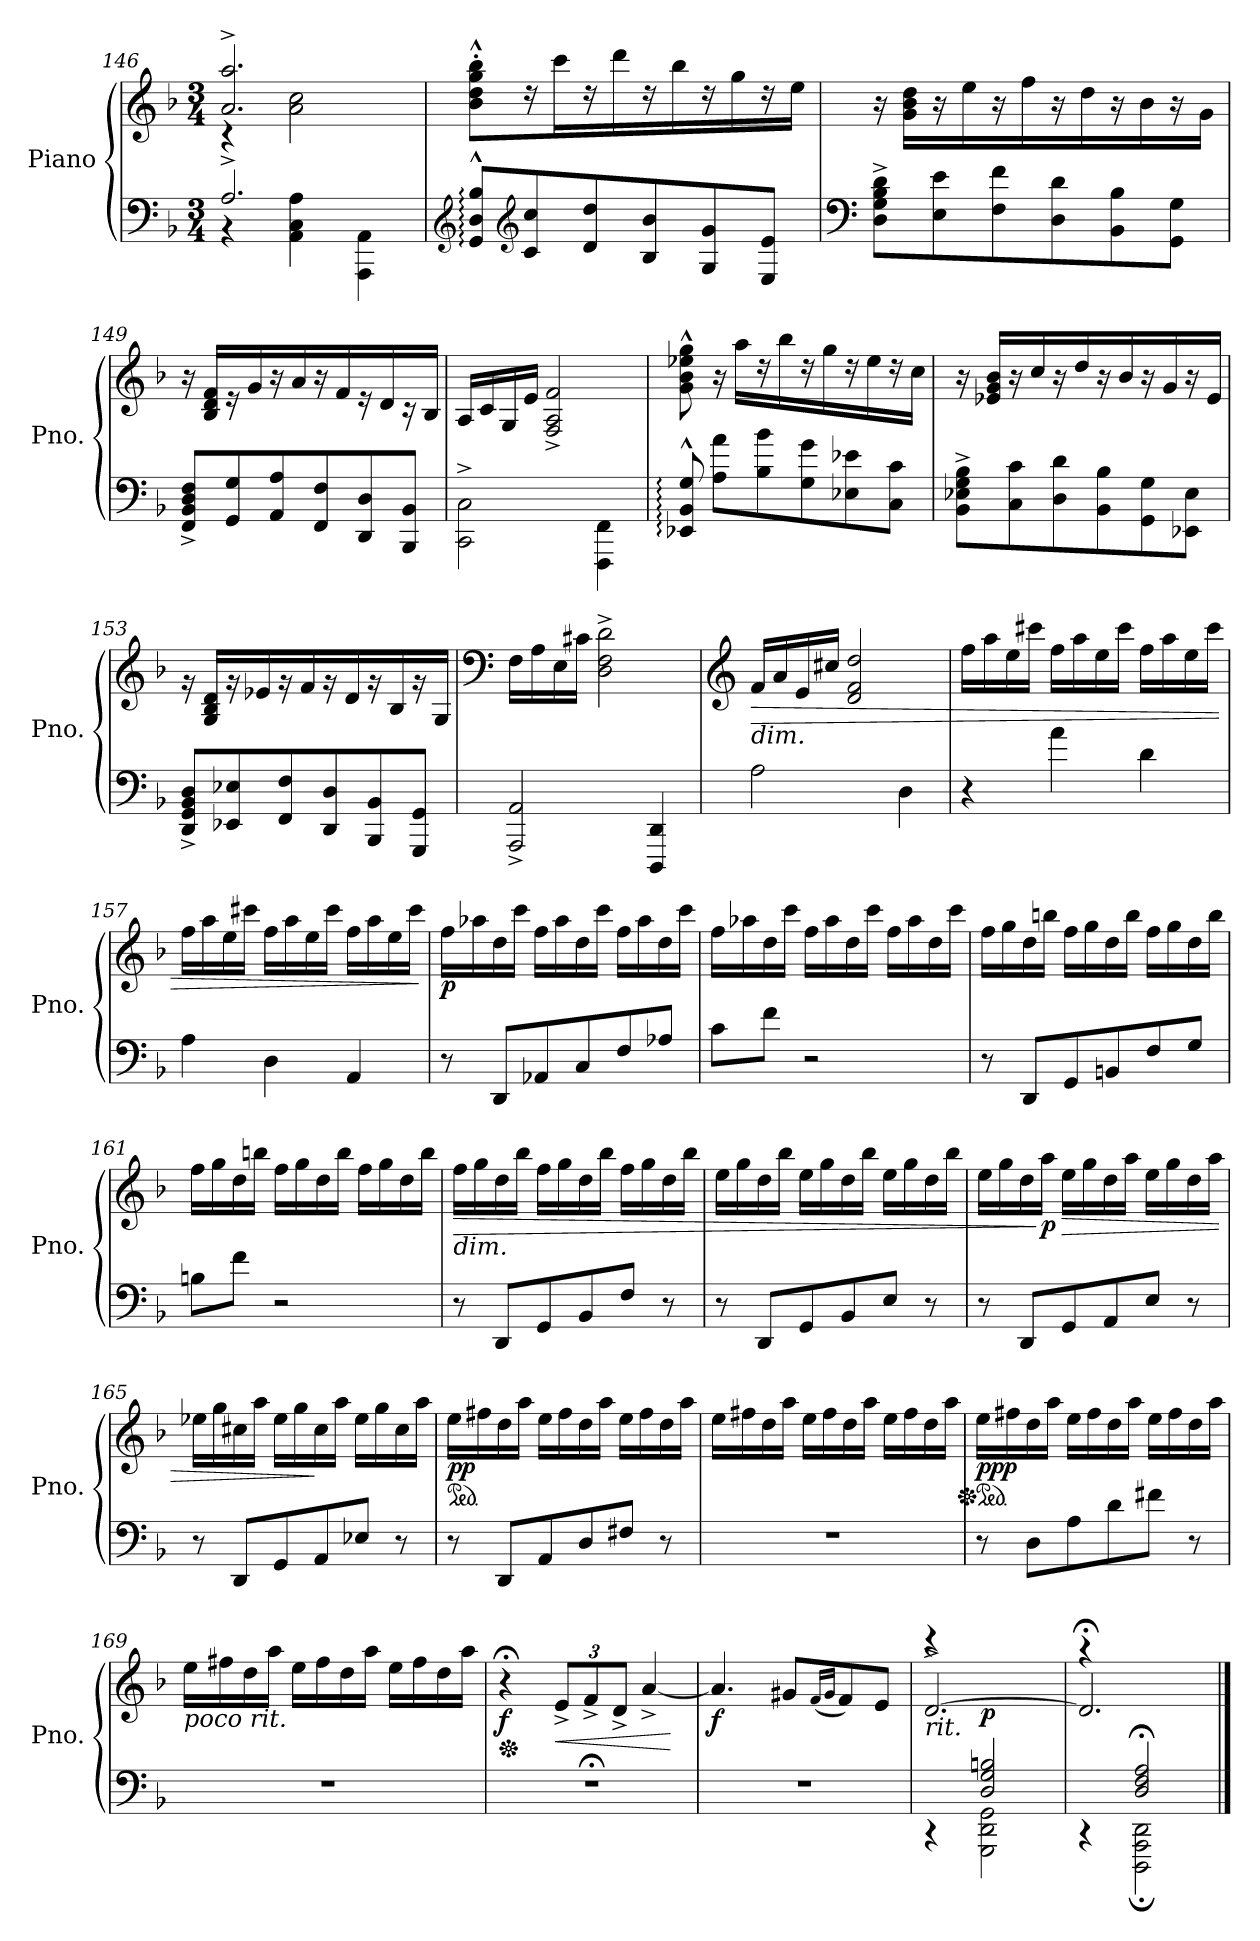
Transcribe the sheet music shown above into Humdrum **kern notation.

**kern	**kern	**dynam
*part1	*part1	*part1
*staff2	*staff1	*staff1/2
*I"Piano	*	*
*I'Pno.	*	*
*clefF4	*clefG2	*
*k[b-]	*k[b-]	*
*M3/4	*M3/4	*
=146	=146	=146
*^	*^	*
2.A^/	4r	2.a/^ 2.aa/^	4r	.
.	4AA\ 4C\ 4A\	.	2a\ 2cc\	.
.	4AAA\ 4AA\	.	.	.
*	*	*v	*v	*
=147	=147	=147	=147
!	!	!	!LO:DY:b
!	!	!	!LO:DY:n=1:b
*v	*v	*	*
8GG/:^^ 8D/:^^ 8B-/:^^L	8b-\^^' 8dd\^^' 8gg\^^' 8bb-\^^'L	ff other-dynamics
*clefG2	*	*
8c/ 8cc/	16rdd	.
.	16ccc\L	.
8d/ 8dd/	16rdd	.
.	16ddd\	.
8B-/ 8b-/	16rdd	.
.	16bb-\	.
8G/ 8g/	16rdd	.
.	16gg\	.
8E/ 8e/J	16rdd	.
.	16ee\JJ	.
=148	=148	=148
*clefF4	*	*
8D\^ 8G\^ 8B-\^ 8d\^L	16r	.
.	16g\ 16b-\ 16dd\LL	.
8E\ 8e\	16r	.
.	16ee\	.
8F\ 8f\	16r	.
.	16ff\	.
8D\ 8d\	16r	.
.	16dd\	.
8BB-\ 8B-\	16r	.
.	16b-\	.
8GG\ 8G\J	16r	.
.	16g\JJ	.
!!LO:PB:g=z
=149	=149	=149
8FF/^ 8BB-/^ 8D/^ 8F/^L	16r	.
.	16B-/ 16d/ 16f/LL	.
8GG/ 8G/	16r	.
.	16g/	.
8AA/ 8A/	16r	.
.	16a/	.
8FF/ 8F/	16r	.
.	16f/	.
8DD/ 8D/	16r	.
.	16d/	.
8BBB-/ 8BB-/J	16r	.
.	16B-/JJ	.
=150	=150	=150
2CC\^ 2C\^	16A/LL	.
.	16c/	.
.	16G/	.
.	16e/JJ	.
.	2F/^ 2A/^ 2f/^	.
4FFF\ 4FF\	.	.
=151	=151	=151
!	!	!LO:DY:a=2
!	!	!LO:DY:n=1:b
8EE-X/:^^ 8BB-/:^^ 8G/:^^	8g\^^ 8b-\^^ 8ee-X\^^ 8gg\^^	other-dynamics ff
8A\ 8a\L	16r	.
.	16aa\LL	.
8B-\ 8b-\	16rdd	.
.	16bb-\	.
8G\ 8g\	16rdd	.
.	16gg\	.
8E-X\ 8e-X\	16rdd	.
.	16ee-\	.
8C\ 8c\J	16rdd	.
.	16cc\JJ	.
=152	=152	=152
8BB-\^ 8E-X\^ 8G\^ 8B-\^L	16r	.
.	16e-X/ 16g/ 16b-/LL	.
8C\ 8c\	16r	.
.	16cc/	.
8D\ 8d\	16r	.
.	16dd/	.
8BB-\ 8B-\	16r	.
.	16b-/	.
8GG\ 8G\	16r	.
.	16g/	.
8EE-X\ 8E-\J	16r	.
.	16e-/JJ	.
!!LO:LB:g=z
=153	=153	=153
8DD/^ 8GG/^ 8BB-/^ 8D/^L	16rg	.
.	16G/ 16B-/ 16d/LL	.
8EE-X/ 8E-X/	16rg	.
.	16e-X/	.
8FF/ 8F/	16rg	.
.	16f/	.
8DD/ 8D/	16rg	.
.	16d/	.
8BBB-/ 8BB-/	16rg	.
.	16B-/	.
8GGG/ 8GG/J	16rg	.
.	16G/JJ	.
=154	=154	=154
*	*clefF4	*
2AAA/^ 2AA/^	16F\LL	.
.	16A\	.
.	16E\	.
.	16c#X\JJ	.
.	2D\^ 2F\^ 2d\^	.
4DDD/ 4DD/	.	.
=155	=155	=155
*	*clefG2	*
!	!LO:TX:b:i:t=dim.	!
!	!	!LO:HP:b
2A\	16f/LL	>
.	16a/	.
.	16e/	.
.	16cc#X/JJ	.
.	2d/ 2f/ 2dd/	.
4D\	.	.
=156	=156	=156
4r	16ff\LL	.
.	16aa\	.
.	16ee\	.
.	16ccc#X\JJ	.
4a\	16ff\LL	.
.	16aa\	.
.	16ee\	.
.	16ccc#\JJ	.
4d\	16ff\LL	.
.	16aa\	.
.	16ee\	.
.	16ccc#\JJ	.
!!LO:LB:g=z
=157	=157	=157
4A\	16ff\LL	.
.	16aa\	.
.	16ee\	.
.	16ccc#X\JJ	.
4D\	16ff\LL	.
.	16aa\	.
.	16ee\	.
.	16ccc#\JJ	.
4AA/	16ff\LL	.
.	16aa\	.
.	16ee\	.
.	16ccc#\JJ	.
.	.	]
=158	=158	=158
!	!	!LO:DY:b
8r	16ff\LL	p
.	16aa-X\	.
8DD/L	16dd\	.
.	16ccc\JJ	.
8AA-X/	16ff\LL	.
.	16aa-\	.
8C/	16dd\	.
.	16ccc\JJ	.
8F/	16ff\LL	.
.	16aa-\	.
8A-X/J	16dd\	.
.	16ccc\JJ	.
=159	=159	=159
8c\L	16ff\LL	.
.	16aa-X\	.
8f\J	16dd\	.
.	16ccc\JJ	.
2r	16ff\LL	.
.	16aa-\	.
.	16dd\	.
.	16ccc\JJ	.
.	16ff\LL	.
.	16aa-\	.
.	16dd\	.
.	16ccc\JJ	.
!!LO:LB:g=z
=160	=160	=160
8r	16ff\LL	.
.	16gg\	.
8DD/L	16dd\	.
.	16bbn\JJ	.
8GG/	16ff\LL	.
.	16gg\	.
8BBn/	16dd\	.
.	16bb\JJ	.
8F/	16ff\LL	.
.	16gg\	.
8G/J	16dd\	.
.	16bb\JJ	.
=161	=161	=161
8Bn\L	16ff\LL	.
.	16gg\	.
8f\J	16dd\	.
.	16bbn\JJ	.
2r	16ff\LL	.
.	16gg\	.
.	16dd\	.
.	16bb\JJ	.
.	16ff\LL	.
.	16gg\	.
.	16dd\	.
.	16bb\JJ	.
=162	=162	=162
!	!LO:TX:b:i:t=dim.	!
!	!	!LO:HP:b
8r	16ff\LL	>
.	16gg\	.
8DD/L	16dd\	.
.	16bb-\JJ	.
8GG/	16ff\LL	.
.	16gg\	.
8BB-/	16dd\	.
.	16bb-\JJ	.
8F/J	16ff\LL	.
.	16gg\	.
8r	16dd\	.
.	16bb-\JJ	.
!!LO:LB:g=z
=163	=163	=163
8r	16ee\LL	.
.	16gg\	.
8DD/L	16dd\	.
.	16bb-\JJ	.
8GG/	16ee\LL	.
.	16gg\	.
8BB-/	16dd\	.
.	16bb-\JJ	.
8E/J	16ee\LL	.
.	16gg\	.
8r	16dd\	.
.	16bb-\JJ	.
=164	=164	=164
8r	16ee\LL	.
.	16gg\	.
8DD/L	16dd\	.
!	!	!LO:DY:n=1:b
.	16aa\JJ	] p
!	!	!LO:HP:b
8GG/	16ee\LL	>
.	16gg\	.
8AA/	16dd\	.
.	16aa\JJ	.
8E/J	16ee\LL	.
.	16gg\	.
8r	16dd\	.
.	16aa\JJ	.
=165	=165	=165
8r	16ee-X\LL	.
.	16gg\	.
8DD/L	16cc#X\	.
.	16aa\JJ	.
8GG/	16ee-\LL	.
.	16gg\	.
8AA/	16cc#\	]
.	16aa\JJ	.
8E-X/J	16ee-\LL	.
.	16gg\	.
8r	16cc#\	.
.	16aa\JJ	.
!!LO:LB:g=z
=166	=166	=166
*	*ped	*
!	!	!LO:DY:b
8r	16ee\LL	pp
.	16ff#X\	.
8DD/L	16dd\	.
.	16aa\JJ	.
8AA/	16ee\LL	.
.	16ff#\	.
8D/	16dd\	.
.	16aa\JJ	.
8F#X/J	16ee\LL	.
.	16ff#\	.
8r	16dd\	.
.	16aa\JJ	.
=167	=167	=167
2.r	16ee\LL	.
.	16ff#X\	.
.	16dd\	.
.	16aa\JJ	.
.	16ee\LL	.
.	16ff#\	.
.	16dd\	.
.	16aa\JJ	.
.	16ee\LL	.
.	16ff#\	.
.	16dd\	.
.	16aa\JJ	.
=168	=168	=168
*	*Xped	*
*	*ped	*
!	!	!LO:DY:b
8r	16ee\LL	ppp
.	16ff#X\	.
8D\L	16dd\	.
.	16aa\JJ	.
8A\	16ee\LL	.
.	16ff#\	.
8d\	16dd\	.
.	16aa\JJ	.
8f#X\J	16ee\LL	.
.	16ff#\	.
8r	16dd\	.
.	16aa\JJ	.
!!LO:PB:g=z
=169	=169	=169
*	*MM75	*
!	!LO:TX:b:i:t=poco rit.	!
2.r	16ee\LL	.
.	16ff#X\	.
*	*MM70	*
.	16dd\	.
.	16aa\JJ	.
*	*MM65	*
.	16ee\LL	.
.	16ff#\	.
*	*MM60	*
.	16dd\	.
.	16aa\JJ	.
*	*MM55	*
.	16ee\LL	.
.	16ff#\	.
*	*MM50	*
.	16dd\	.
.	16aa\JJ	.
=170	=170	=170
*	*Xped	*
!	!	!LO:DY:b
2.r;<	4r;<	f
*	*Xbrackettup	*
*	*MM80	*
!	!	!LO:HP:b
.	12e^/L	<
.	12f^/	.
.	12d^/J	.
.	[4a^/	.
.	.	[
=171	=171	=171
!	!	!LO:DY:b
2.r	4.a/]	f
.	8g#X/L	.
.	(16qf/LL	.
.	16qg#/JJ	.
.	8f/)	.
.	8e/J	.
=172	=172	=172
*^	*^	*
!	!	!LO:TX:b:i:t=rit.	!	!
4ryy	4rCC	[2.d^/	4rccc	.
*	*	*MM70	*	*
!	!	!	!	!LO:DY:b
2D/ 2G/ 2Bn/	2GGG\ 2DD\ 2GG\	.	2ryy	p
=173	=173	=173	=173	=173
4ryy	4rCC	2.d;</]	4raa	.
*	*	*MM60	*	*
2D/;< 2F/;< 2A/;<	2DDD\; 2AAA\; 2DD\;	.	2ryy	.
*v	*v	*	*	*
*	*v	*v	*
==	==	==
*-	*-	*-
